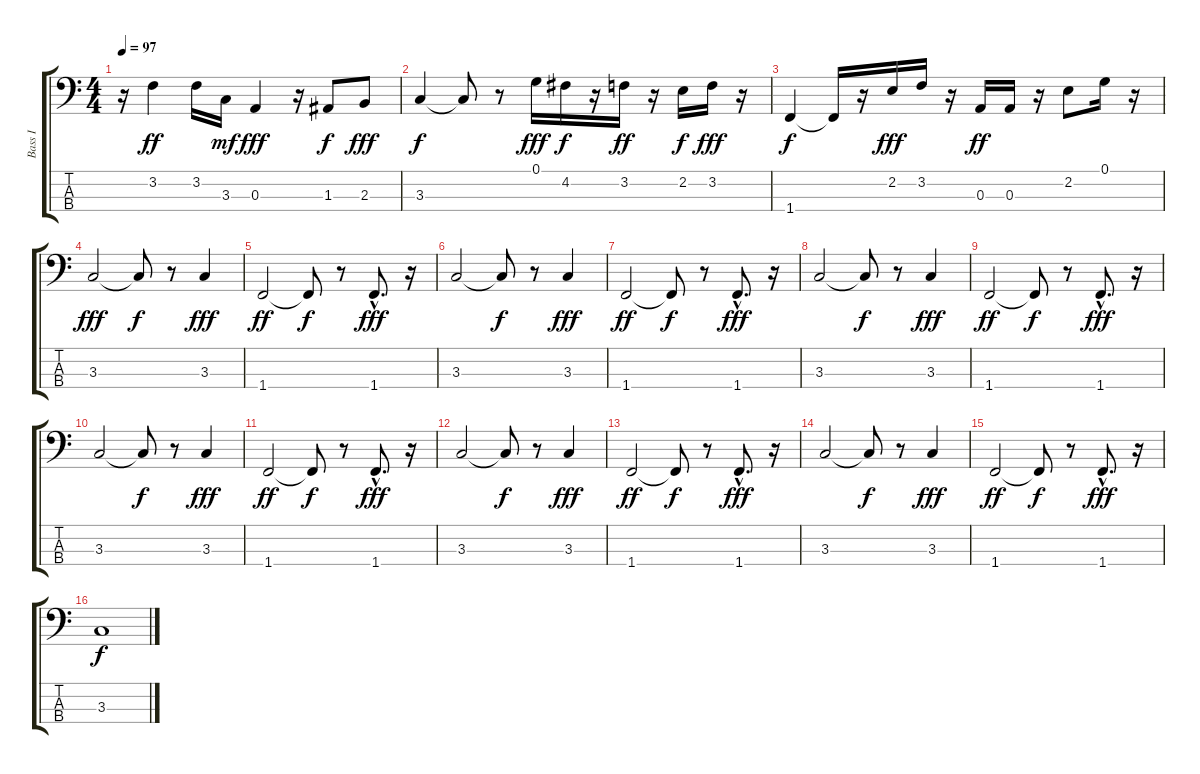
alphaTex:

\track ("Bass I" "Bass I") {instrument acousticbass}
\staff {score tabs}
\tuning (G2 D2 A1 E1) {hide}
\ts (4 4)
\tempo 97
\clef f4
\ks c
r.16{dy ff} 3.2.4 3.2.16 3.3.16{dy mf} 0.3.4{dy fff} r.16 1.3.8{dy f} 2.3.8{dy fff} |
3.3.4{dy f} 3.3{t}.8 r.8 0.1.16{dy fff} 4.2.16{dy f} r.16 3.2.16{dy ff} r.16 2.2.16{dy f} 3.2.16{dy fff} r.16 |
1.4.4{dy f} 1.4{t}.16 r.16 2.2.16{dy fff} 3.2.16 r.16 0.3.16{dy ff} 0.3.16 r.16 2.2.8 0.1.16 r.16 |
3.3.2{dy fff} 3.3{t}.8{dy f} r.8 3.3.4{dy fff} |
1.4.2{dy ff} 1.4{t}.8{dy f} r.8 1.4{hac}.8{d dy fff} r.16 |
3.3.2 3.3{t}.8{dy f} r.8 3.3.4{dy fff} |
1.4.2{dy ff} 1.4{t}.8{dy f} r.8 1.4{hac}.8{d dy fff} r.16 |
3.3.2 3.3{t}.8{dy f} r.8 3.3.4{dy fff} |
1.4.2{dy ff} 1.4{t}.8{dy f} r.8 1.4{hac}.8{d dy fff} r.16 |
3.3.2 3.3{t}.8{dy f} r.8 3.3.4{dy fff} |
1.4.2{dy ff} 1.4{t}.8{dy f} r.8 1.4{hac}.8{d dy fff} r.16 |
3.3.2 3.3{t}.8{dy f} r.8 3.3.4{dy fff} |
1.4.2{dy ff} 1.4{t}.8{dy f} r.8 1.4{hac}.8{d dy fff} r.16 |
3.3.2 3.3{t}.8{dy f} r.8 3.3.4{dy fff} |
1.4.2{dy ff} 1.4{t}.8{dy f} r.8 1.4{hac}.8{d dy fff} r.16 |
3.3.1{dy f}
